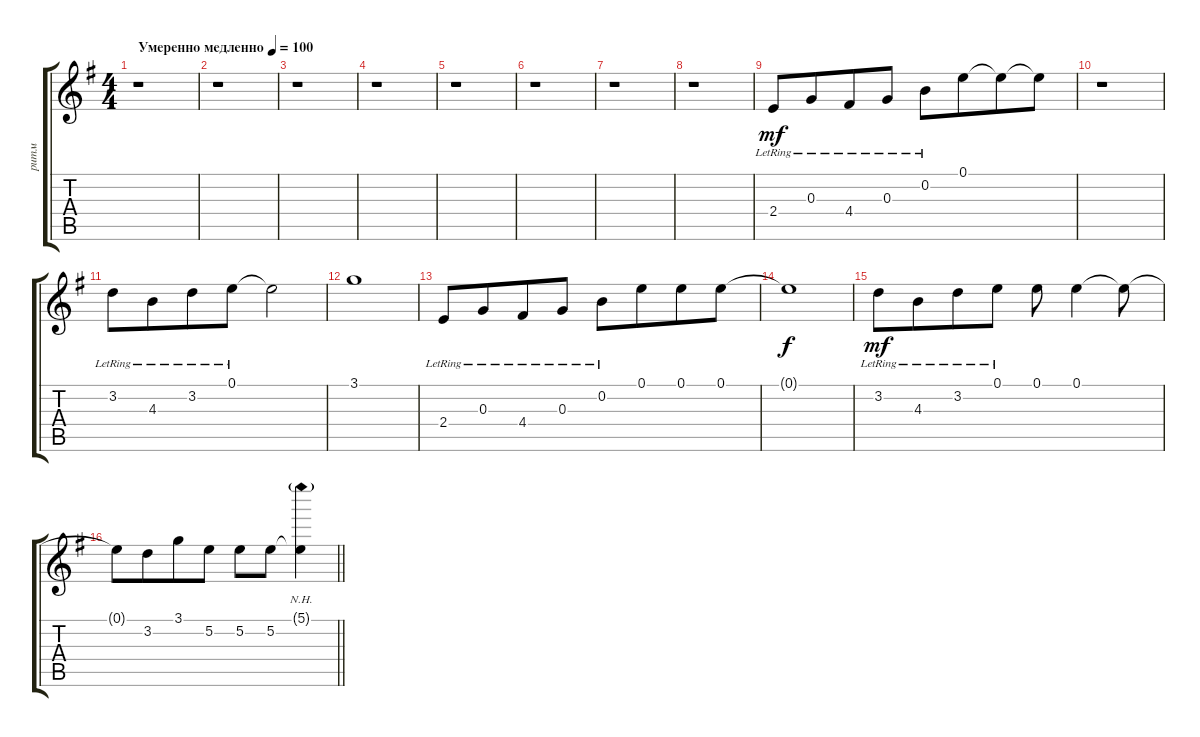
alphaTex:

\track ("ритм" "ритм") {instrument acousticguitarsteel}
\staff {score tabs}
\tuning (E4 B3 G3 D3 A2 E2) {hide}
\ts (4 4)
\section ("" "")
\tempo (100 "Умеренно медленно")
\clef g2
\ks eminor
r.1{dy mf instrument acousticguitarsteel} |
r.1 |
r.1 |
r.1 |
r.1 |
r.1 |
r.1 |
r.1 |
2.4{lr}.8 0.3{lr}.8{beam merge} 4.4{lr}.8 0.3{lr}.8 0.2{lr}.8 0.1.8{beam merge} 0.1{t}.8 0.1{t}.8 |
r.1 |
3.2{lr}.8 4.3{lr}.8{beam merge} 3.2{lr}.8 0.1{lr}.8 0.1{t}.2 |
3.1.1 |
2.4{lr}.8 0.3{lr}.8{beam merge} 4.4{lr}.8 0.3{lr}.8 0.2{lr}.8 0.1.8{beam merge} 0.1.8 0.1.8 |
0.1{t}.1{dy f} |
3.2{lr}.8{dy mf} 4.3{lr}.8{beam merge} 3.2{lr}.8 0.1{lr}.8 0.1.8 0.1.4 0.1{t}.8 |
\barLineRight lightlight
0.1{t}.8 3.2.8{beam merge} 3.1.8 5.2.8 5.2.8 5.2.8 (5.1{nh g} 5.2{t}).4
